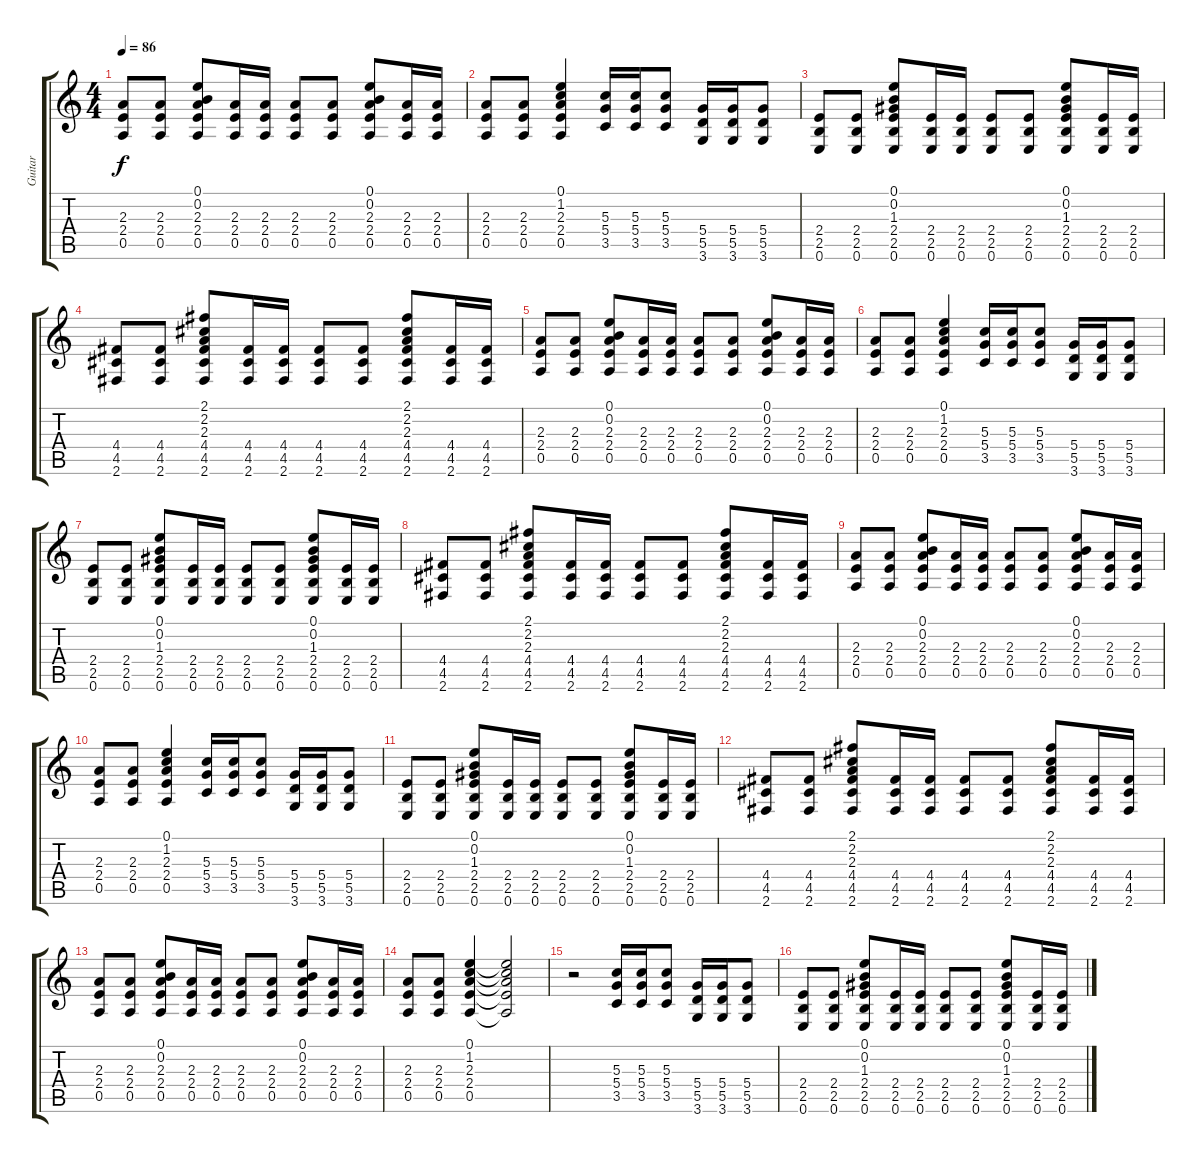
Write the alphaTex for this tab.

\track ("Guitar" "Guitar") {instrument distortionguitar}
\staff {score tabs}
\tuning (E4 B3 G3 D3 A2 E2) {hide}
\ts (4 4)
\tempo 86
\clef g2
\ks c
(2.3 2.4 0.5).8{dy f} (2.3 2.4 0.5).8 (0.1 0.2 2.3 2.4 0.5).8 (2.3 2.4 0.5).16 (2.3 2.4 0.5).16 (2.3 2.4 0.5).8 (2.3 2.4 0.5).8 (0.1 0.2 2.3 2.4 0.5).8 (2.3 2.4 0.5).16 (2.3 2.4 0.5).16 |
(2.3 2.4 0.5).8 (2.3 2.4 0.5).8 (0.1 1.2 2.3 2.4 0.5).4 (5.3 5.4 3.5).16 (5.3 5.4 3.5).16 (5.3 5.4 3.5).8 (5.4 5.5 3.6).16 (5.4 5.5 3.6).16 (5.4 5.5 3.6).8 |
(2.4 2.5 0.6).8 (2.4 2.5 0.6).8 (0.1 0.2 1.3 2.4 2.5 0.6).8 (2.4 2.5 0.6).16 (2.4 2.5 0.6).16 (2.4 2.5 0.6).8 (2.4 2.5 0.6).8 (0.1 0.2 1.3 2.4 2.5 0.6).8 (2.4 2.5 0.6).16 (2.4 2.5 0.6).16 |
(4.4 4.5 2.6).8 (4.4 4.5 2.6).8 (2.1 2.2 2.3 4.4 4.5 2.6).8 (4.4 4.5 2.6).16 (4.4 4.5 2.6).16 (4.4 4.5 2.6).8 (4.4 4.5 2.6).8 (2.1 2.2 2.3 4.4 4.5 2.6).8 (4.4 4.5 2.6).16 (4.4 4.5 2.6).16 |
(2.3 2.4 0.5).8 (2.3 2.4 0.5).8 (0.1 0.2 2.3 2.4 0.5).8 (2.3 2.4 0.5).16 (2.3 2.4 0.5).16 (2.3 2.4 0.5).8 (2.3 2.4 0.5).8 (0.1 0.2 2.3 2.4 0.5).8 (2.3 2.4 0.5).16 (2.3 2.4 0.5).16 |
(2.3 2.4 0.5).8 (2.3 2.4 0.5).8 (0.1 1.2 2.3 2.4 0.5).4 (5.3 5.4 3.5).16 (5.3 5.4 3.5).16 (5.3 5.4 3.5).8 (5.4 5.5 3.6).16 (5.4 5.5 3.6).16 (5.4 5.5 3.6).8 |
(2.4 2.5 0.6).8 (2.4 2.5 0.6).8 (0.1 0.2 1.3 2.4 2.5 0.6).8 (2.4 2.5 0.6).16 (2.4 2.5 0.6).16 (2.4 2.5 0.6).8 (2.4 2.5 0.6).8 (0.1 0.2 1.3 2.4 2.5 0.6).8 (2.4 2.5 0.6).16 (2.4 2.5 0.6).16 |
(4.4 4.5 2.6).8 (4.4 4.5 2.6).8 (2.1 2.2 2.3 4.4 4.5 2.6).8 (4.4 4.5 2.6).16 (4.4 4.5 2.6).16 (4.4 4.5 2.6).8 (4.4 4.5 2.6).8 (2.1 2.2 2.3 4.4 4.5 2.6).8 (4.4 4.5 2.6).16 (4.4 4.5 2.6).16 |
(2.3 2.4 0.5).8 (2.3 2.4 0.5).8 (0.1 0.2 2.3 2.4 0.5).8 (2.3 2.4 0.5).16 (2.3 2.4 0.5).16 (2.3 2.4 0.5).8 (2.3 2.4 0.5).8 (0.1 0.2 2.3 2.4 0.5).8 (2.3 2.4 0.5).16 (2.3 2.4 0.5).16 |
(2.3 2.4 0.5).8 (2.3 2.4 0.5).8 (0.1 1.2 2.3 2.4 0.5).4 (5.3 5.4 3.5).16 (5.3 5.4 3.5).16 (5.3 5.4 3.5).8 (5.4 5.5 3.6).16 (5.4 5.5 3.6).16 (5.4 5.5 3.6).8 |
(2.4 2.5 0.6).8 (2.4 2.5 0.6).8 (0.1 0.2 1.3 2.4 2.5 0.6).8 (2.4 2.5 0.6).16 (2.4 2.5 0.6).16 (2.4 2.5 0.6).8 (2.4 2.5 0.6).8 (0.1 0.2 1.3 2.4 2.5 0.6).8 (2.4 2.5 0.6).16 (2.4 2.5 0.6).16 |
(4.4 4.5 2.6).8 (4.4 4.5 2.6).8 (2.1 2.2 2.3 4.4 4.5 2.6).8 (4.4 4.5 2.6).16 (4.4 4.5 2.6).16 (4.4 4.5 2.6).8 (4.4 4.5 2.6).8 (2.1 2.2 2.3 4.4 4.5 2.6).8 (4.4 4.5 2.6).16 (4.4 4.5 2.6).16 |
(2.3 2.4 0.5).8 (2.3 2.4 0.5).8 (0.1 0.2 2.3 2.4 0.5).8 (2.3 2.4 0.5).16 (2.3 2.4 0.5).16 (2.3 2.4 0.5).8 (2.3 2.4 0.5).8 (0.1 0.2 2.3 2.4 0.5).8 (2.3 2.4 0.5).16 (2.3 2.4 0.5).16 |
(2.3 2.4 0.5).8 (2.3 2.4 0.5).8 (0.1 1.2 2.3 2.4 0.5).4 (0.1{t} 1.2{t} 2.3{t} 2.4{t} 0.5{t}).2 |
r.2 (5.3 5.4 3.5).16 (5.3 5.4 3.5).16 (5.3 5.4 3.5).8 (5.4 5.5 3.6).16 (5.4 5.5 3.6).16 (5.4 5.5 3.6).8 |
(2.4 2.5 0.6).8 (2.4 2.5 0.6).8 (0.1 0.2 1.3 2.4 2.5 0.6).8 (2.4 2.5 0.6).16 (2.4 2.5 0.6).16 (2.4 2.5 0.6).8 (2.4 2.5 0.6).8 (0.1 0.2 1.3 2.4 2.5 0.6).8 (2.4 2.5 0.6).16 (2.4 2.5 0.6).16
